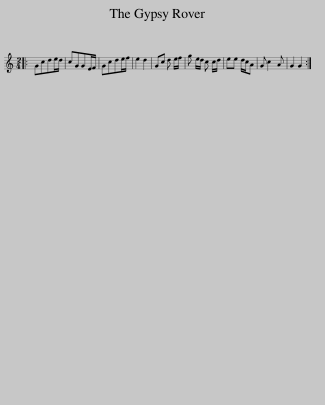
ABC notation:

X:1
L:1/8
M:2/4
I:linebreak $
K:C
V:1 treble
V:1
|: Gcde/d/ | cGGE/F/ | Gcde/f/ | e2 d2 | Gc d e/f/ | %5
 g e/d/ c c/d/ | ee d/c/A | G c2 A | G2 G2 :| %9
